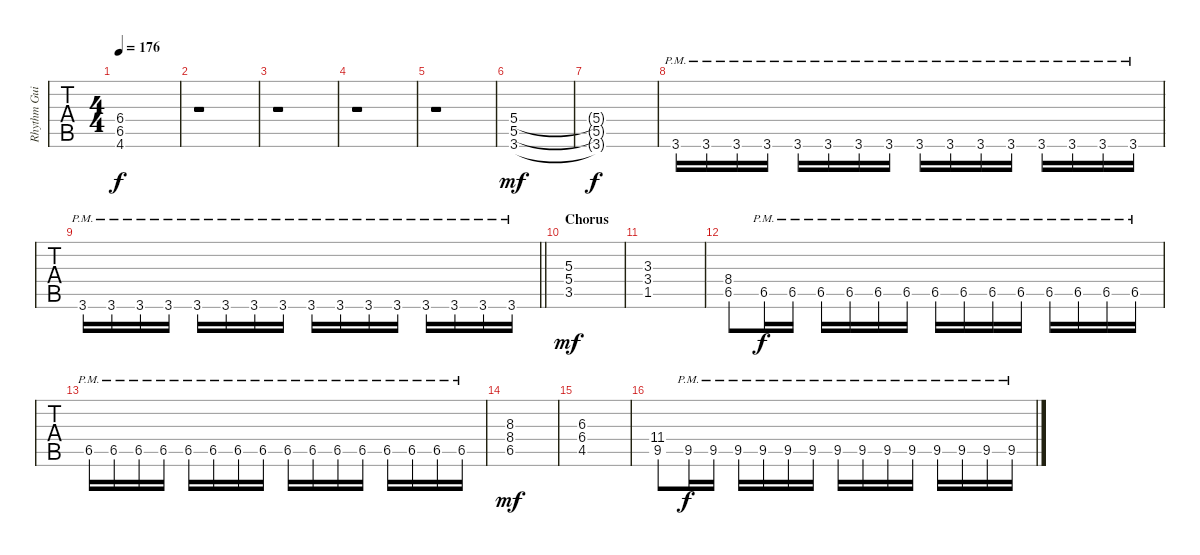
\track ("Rhythm Guitar A" "Rhythm Gui") {instrument overdrivenguitar}
\staff {tabs}
\tuning (E4 B3 G3 D3 A2 E2) {hide}
\ts (4 4)
\tempo 176
\clef g2
\ks cminor
(6.4{t} 6.5{t} 4.6{t}).1{dy f} |
r.1 |
r.1 |
r.1 |
r.1 |
(5.4 5.5 3.6).1{dy mf volume 12} |
(5.4{t} 5.5{t} 3.6{t}).1{dy f} |
3.6{pm}.16 3.6{pm}.16 3.6{pm}.16 3.6{pm}.16 3.6{pm}.16 3.6{pm}.16 3.6{pm}.16 3.6{pm}.16 3.6{pm}.16 3.6{pm}.16 3.6{pm}.16 3.6{pm}.16 3.6{pm}.16 3.6{pm}.16 3.6{pm}.16 3.6{pm}.16 |
\barLineRight lightlight
3.6{pm}.16 3.6{pm}.16 3.6{pm}.16 3.6{pm}.16 3.6{pm}.16 3.6{pm}.16 3.6{pm}.16 3.6{pm}.16 3.6{pm}.16 3.6{pm}.16 3.6{pm}.16 3.6{pm}.16 3.6{pm}.16 3.6{pm}.16 3.6{pm}.16 3.6{pm}.16 |
\section ("" "Chorus")
(5.3 5.4 3.5).1{dy mf} |
(3.3 3.4 1.5).1 |
(8.4 6.5).8 6.5{pm}.16{dy f} 6.5{pm}.16 6.5{pm}.16 6.5{pm}.16 6.5{pm}.16 6.5{pm}.16 6.5{pm}.16 6.5{pm}.16 6.5{pm}.16 6.5{pm}.16 6.5{pm}.16 6.5{pm}.16 6.5{pm}.16 6.5{pm}.16 |
6.5{pm}.16 6.5{pm}.16 6.5{pm}.16 6.5{pm}.16 6.5{pm}.16 6.5{pm}.16 6.5{pm}.16 6.5{pm}.16 6.5{pm}.16 6.5{pm}.16 6.5{pm}.16 6.5{pm}.16 6.5{pm}.16 6.5{pm}.16 6.5{pm}.16 6.5{pm}.16 |
\ks ebminor
(8.3 8.4 6.5).1{dy mf} |
(6.3 6.4 4.5).1 |
(11.4 9.5).8 9.5{pm}.16{dy f} 9.5{pm}.16 9.5{pm}.16 9.5{pm}.16 9.5{pm}.16 9.5{pm}.16 9.5{pm}.16 9.5{pm}.16 9.5{pm}.16 9.5{pm}.16 9.5{pm}.16 9.5{pm}.16 9.5{pm}.16 9.5{pm}.16
